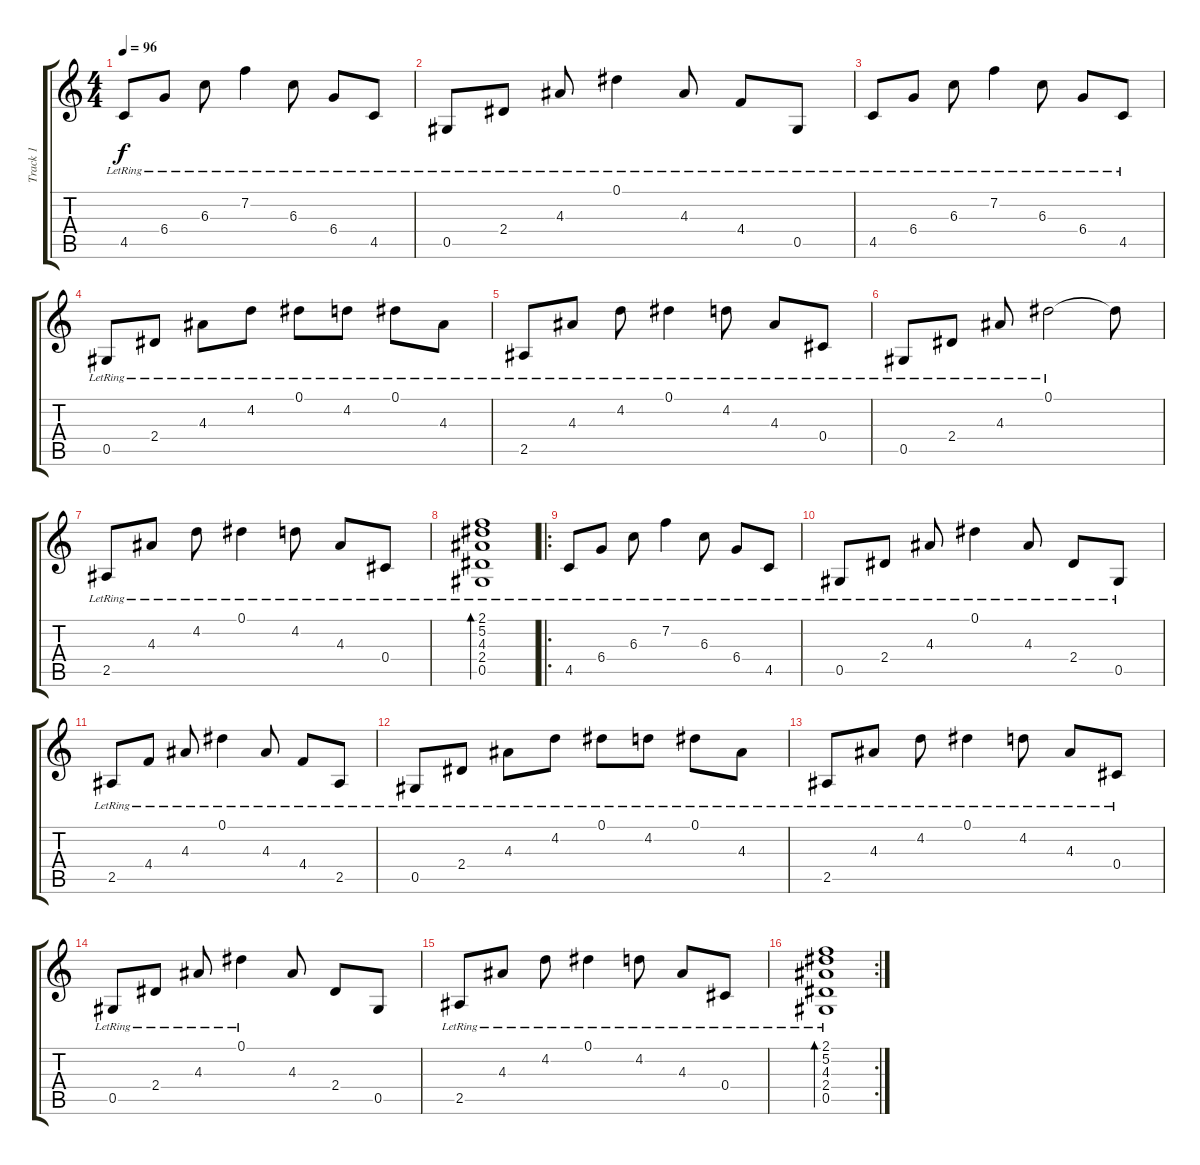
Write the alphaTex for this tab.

\track ("Track 1" "Track 1") {instrument electricguitarjazz}
\staff {score tabs}
\tuning (Eb4 Bb3 Gb3 Db3 Ab2 Eb2) {hide}
\ts (4 4)
\tempo 96
\clef g2
\ks c
4.5{lr}.8{dy f instrument electricguitarjazz} 6.4{lr}.8 6.3{lr}.8 7.2{lr}.4 6.3{lr}.8 6.4{lr}.8 4.5{lr}.8 |
0.5{lr}.8 2.4{lr}.8 4.3{lr}.8 0.1{lr}.4 4.3{lr}.8 4.4{lr}.8 0.5{lr}.8 |
4.5{lr}.8 6.4{lr}.8 6.3{lr}.8 7.2{lr}.4 6.3{lr}.8 6.4{lr}.8 4.5{lr}.8 |
0.5{lr}.8 2.4{lr}.8 4.3{lr}.8 4.2{lr}.8 0.1{lr}.8 4.2{lr}.8 0.1{lr}.8 4.3{lr}.8 |
2.5{lr}.8 4.3{lr}.8 4.2{lr}.8 0.1{lr}.4 4.2{lr}.8 4.3{lr}.8 0.4{lr}.8 |
0.5{lr}.8 2.4{lr}.8 4.3{lr}.8 0.1{lr}.2 0.1{t}.8 |
2.5{lr}.8 4.3{lr}.8 4.2{lr}.8 0.1{lr}.4 4.2{lr}.8 4.3{lr}.8 0.4{lr}.8 |
(2.1{lr} 5.2{lr} 4.3{lr} 2.4{lr} 0.5{lr}).1{bd 240} |
\ro
4.5{lr}.8 6.4{lr}.8 6.3{lr}.8 7.2{lr}.4 6.3{lr}.8 6.4{lr}.8 4.5{lr}.8 |
0.5{lr}.8 2.4{lr}.8 4.3{lr}.8 0.1{lr}.4 4.3{lr}.8 2.4{lr}.8 0.5{lr}.8 |
2.5{lr}.8 4.4{lr}.8 4.3{lr}.8 0.1{lr}.4 4.3{lr}.8 4.4{lr}.8 2.5{lr}.8 |
0.5{lr}.8 2.4{lr}.8 4.3{lr}.8 4.2{lr}.8 0.1{lr}.8 4.2{lr}.8 0.1{lr}.8 4.3{lr}.8 |
2.5{lr}.8 4.3{lr}.8 4.2{lr}.8 0.1{lr}.4 4.2{lr}.8 4.3{lr}.8 0.4{lr}.8 |
0.5{lr}.8 2.4{lr}.8 4.3{lr}.8 0.1{lr}.4 4.3.8 2.4.8 0.5.8 |
2.5{lr}.8 4.3{lr}.8 4.2{lr}.8 0.1{lr}.4 4.2{lr}.8 4.3{lr}.8 0.4{lr}.8 |
\rc 2
(2.1{lr} 5.2{lr} 4.3{lr} 2.4{lr} 0.5{lr}).1{bd 240}
